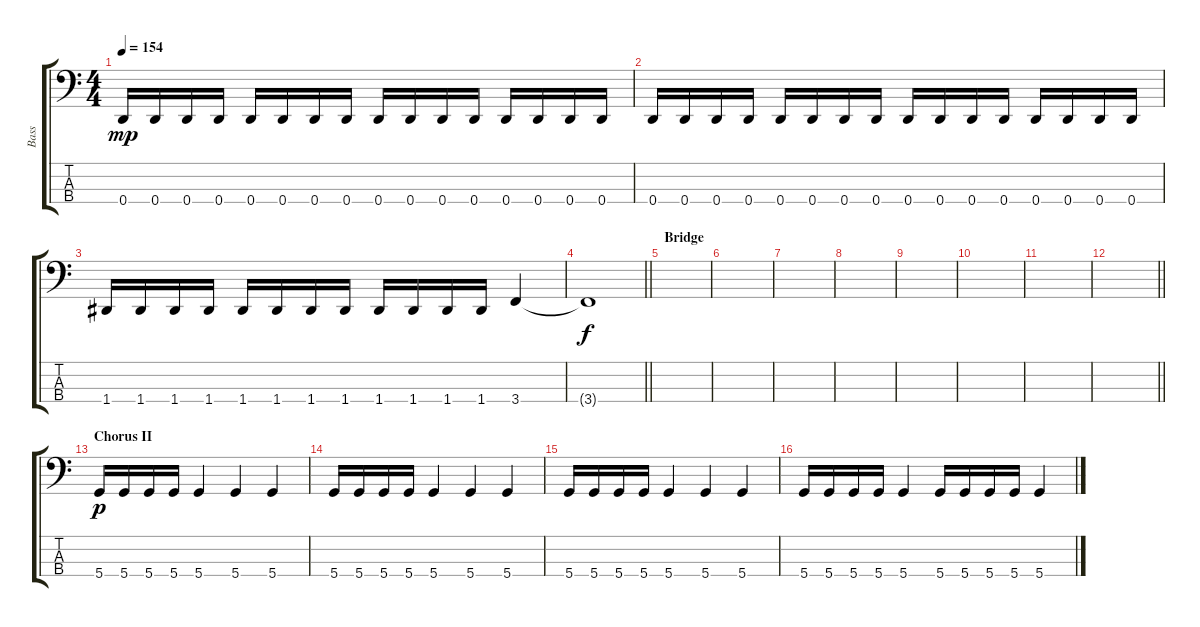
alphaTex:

\track ("Bass" "Bass") {instrument electricbassfinger}
\staff {score tabs}
\tuning (G2 D2 A1 D1) {hide}
\ts (4 4)
\tempo 154
\clef f4
\ks c
0.4.16{dy mp} 0.4.16 0.4.16 0.4.16 0.4.16 0.4.16 0.4.16 0.4.16 0.4.16 0.4.16 0.4.16 0.4.16 0.4.16 0.4.16 0.4.16 0.4.16 |
0.4.16 0.4.16 0.4.16 0.4.16 0.4.16 0.4.16 0.4.16 0.4.16 0.4.16 0.4.16 0.4.16 0.4.16 0.4.16 0.4.16 0.4.16 0.4.16 |
1.4.16 1.4.16 1.4.16 1.4.16 1.4.16 1.4.16 1.4.16 1.4.16 1.4.16 1.4.16 1.4.16 1.4.16 3.4.4 |
\barLineRight lightlight
3.4{t}.1{dy f} |
\section ("" "Bridge")
|
|
|
|
|
|
|
\barLineRight lightlight
|
\section ("" "Chorus II")
5.4.16{dy p} 5.4.16 5.4.16 5.4.16 5.4.4 5.4.4 5.4.4 |
5.4.16 5.4.16 5.4.16 5.4.16 5.4.4 5.4.4 5.4.4 |
5.4.16 5.4.16 5.4.16 5.4.16 5.4.4 5.4.4 5.4.4 |
5.4.16 5.4.16 5.4.16 5.4.16 5.4.4 5.4.16 5.4.16 5.4.16 5.4.16 5.4.4
